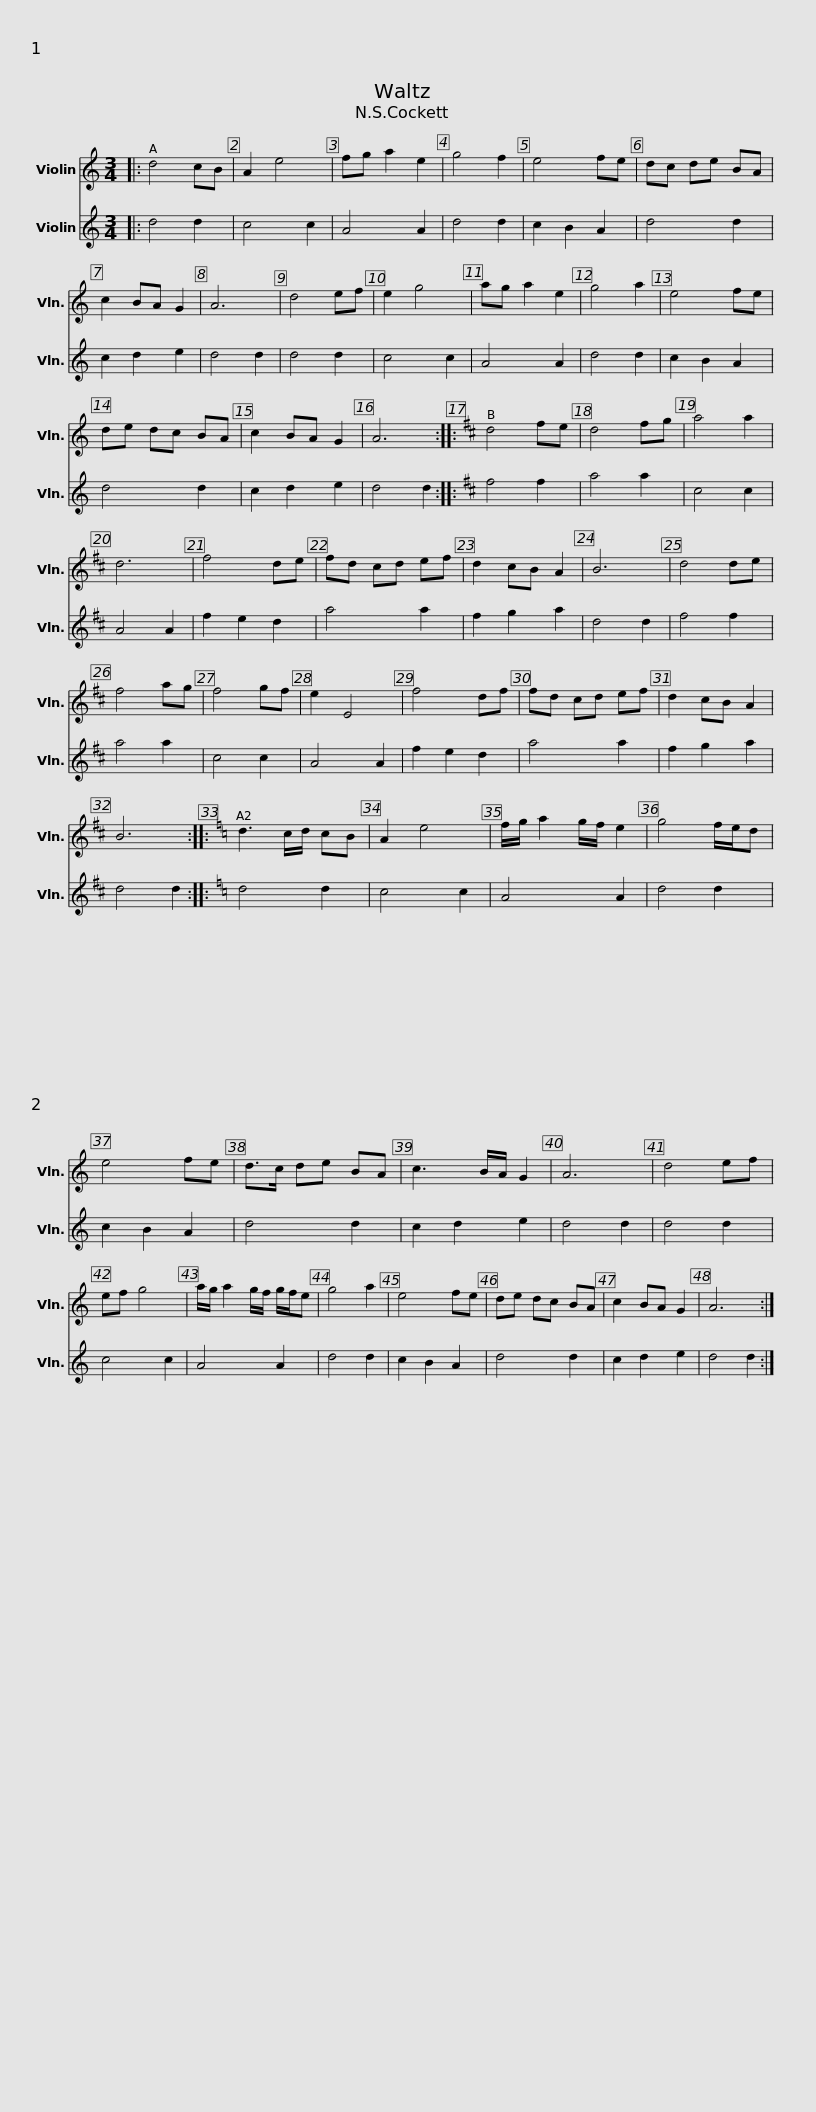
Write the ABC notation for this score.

X:1
%%score 1 2
L:1/8
M:3/4
I:linebreak $
K:C
V:1 treble
V:2 treble
V:1
|: d4 cB | A2 e4 | fg a2 e2 | g4 f2 | e4 fe | %5
 dc de BA | c2 BA G2 | A6 | d4 ef | e2 g4 |$ %10
 ag a2 e2 | g4 a2 | e4 fe | de dc BA | c2 BA G2 | %15
 A6 ::[K:D] d4 fe | d4 fg | a4 a2 | d6 |$ %20
 f4 de | fd cd ef | d2 cB A2 | B6 | d4 de | %25
 f4 ag | f4 gf | e2 E4 | f4 df | fd cd ef |$ %30
 d2 cB A2 | B6 ::[K:C] d3 c/d/ cB | A2 e4 | f/g/ a2 g/f/ e2 | %35
 g4 f/e/d | e4 fe | d>c de BA |$ c3 B/A/ G2 | A6 | %40
 d4 ef | ef g4 | a/g/ a2 g/f/ g/f/e | g4 a2 | e4 fe | %45
 de dc BA | c2 BA G2 |$ A6 :| %48
V:2
|: d4 d2 | c4 c2 | A4 A2 | d4 d2 | c2 B2 A2 | %5
 d4 d2 | c2 d2 e2 | d4 d2 | d4 d2 | c4 c2 |$ %10
 A4 A2 | d4 d2 | c2 B2 A2 | d4 d2 | c2 d2 e2 | %15
 d4 d2 ::[K:D] f4 f2 | a4 a2 | c4 c2 | A4 A2 |$ %20
 f2 e2 d2 | a4 a2 | f2 g2 a2 | d4 d2 | f4 f2 | %25
 a4 a2 | c4 c2 | A4 A2 | f2 e2 d2 | a4 a2 |$ %30
 f2 g2 a2 | d4 d2 ::[K:C] d4 d2 | c4 c2 | A4 A2 | %35
 d4 d2 | c2 B2 A2 | d4 d2 |$ c2 d2 e2 | d4 d2 | %40
 d4 d2 | c4 c2 | A4 A2 | d4 d2 | c2 B2 A2 | %45
 d4 d2 | c2 d2 e2 |$ d4 d2 :| %48
